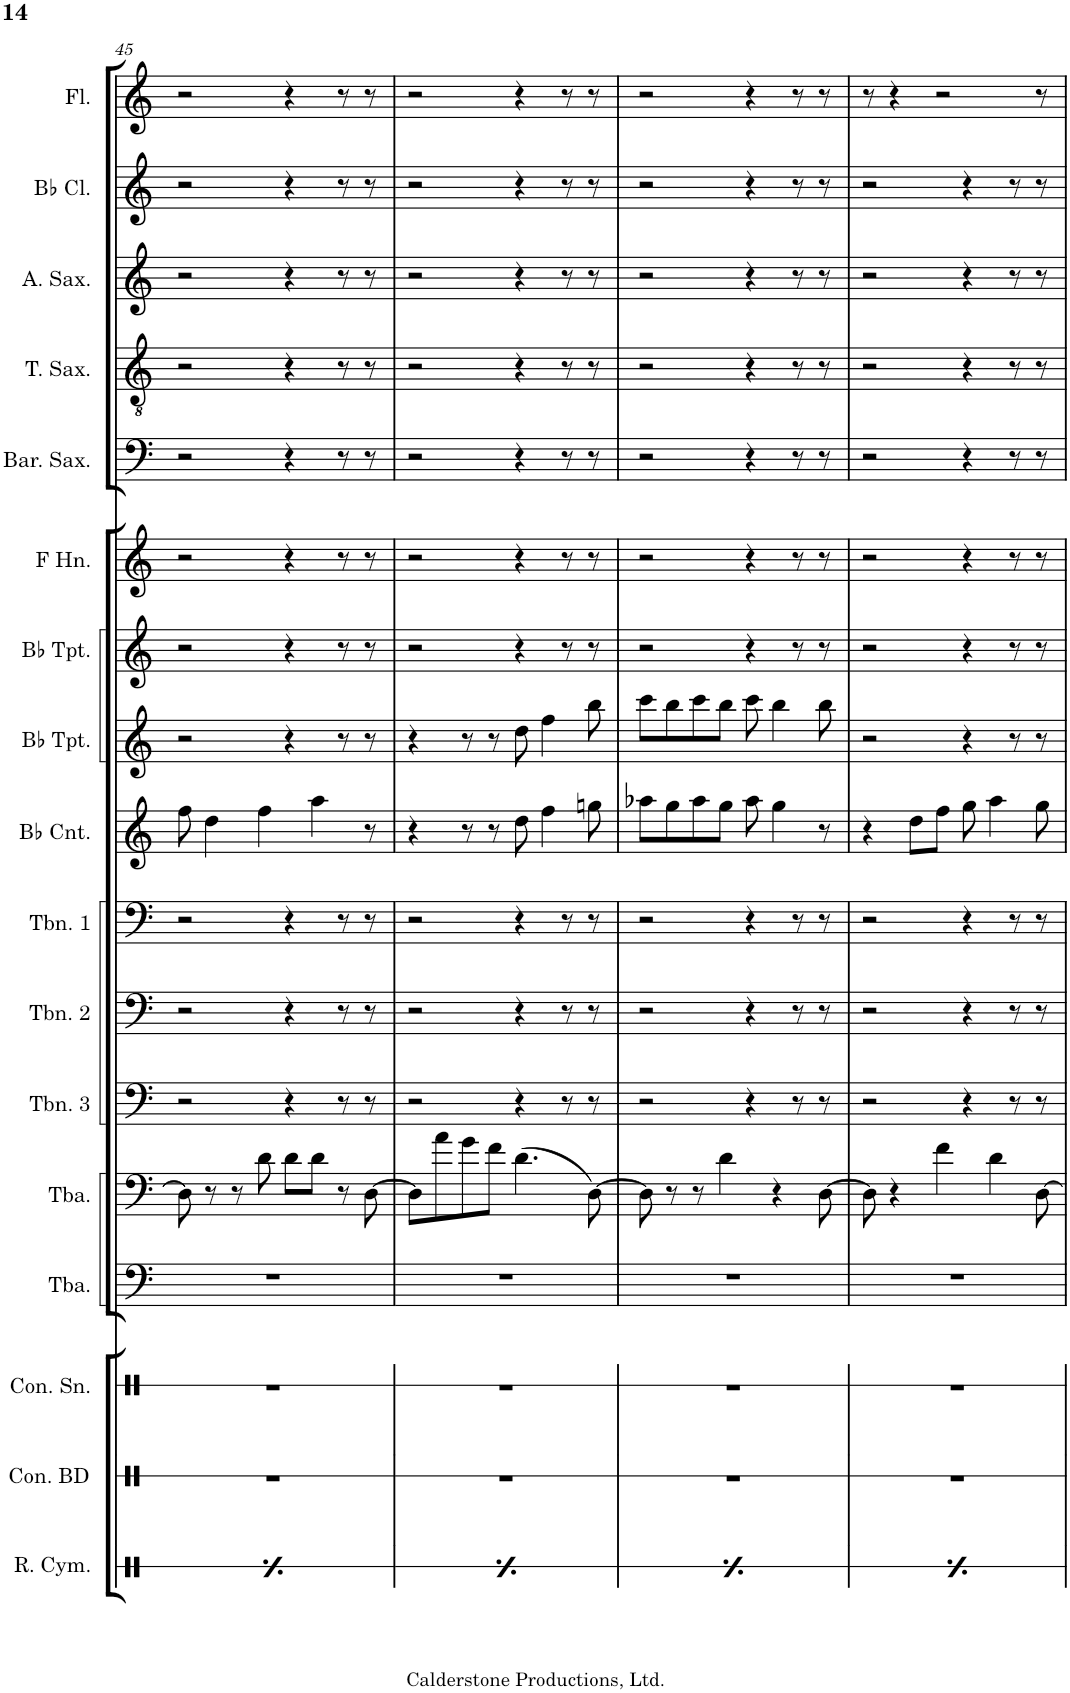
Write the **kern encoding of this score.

**kern	**kern	**kern	**kern	**kern	**kern	**kern	**kern	**kern	**kern	**kern	**kern	**kern	**kern	**kern	**kern	**kern
*part17	*part16	*part15	*part14	*part13	*part12	*part11	*part10	*part9	*part8	*part7	*part6	*part5	*part4	*part3	*part2	*part1
*staff17	*staff16	*staff15	*staff14	*staff13	*staff12	*staff11	*staff10	*staff9	*staff8	*staff7	*staff6	*staff5	*staff4	*staff3	*staff2	*staff1
*I"Ride Cymbal	*I"Concert Bass Drum	*I"Concert Snare Drum	*I"Tuba -2	*I"Tuba-1	*I"Trombone 3	*I"Trombone 2	*I"Trombone 1	*I"Bb Cornet	*I"Bb Trumpet	*I"Bb Trumpet	*I"Horn in F	*I"Baritone Saxophone	*I"Tenor Saxophone	*I"Alto Saxophone	*I"Bb Clarinet	*I"Flute
*I'R. Cym.	*I'Con. BD	*I'Con. Sn.	*I'Tba.	*I'Tba.	*I'Tbn. 3	*I'Tbn. 2	*I'Tbn. 1	*I'Bb Cnt.	*I'Bb Tpt.	*I'Bb Tpt.	*	*I'Bar. Sax.	*I'T. Sax.	*I'A. Sax.	*I'Bb Cl.	*I'Fl.
!!LO:PB:g=z
*clefX	*clefX	*clefX	*clefF4	*clefF4	*clefF4	*clefF4	*clefF4	*clefG2	*clefG2	*clefG2	*clefG2	*clefF4	*clefGv2	*clefG2	*clefG2	*clefG2
*	*	*	*	*	*	*	*	*ITrd1c2	*ITrd1c2	*ITrd1c2	*ITrd4c7	*ITrd12c21	*ITrd8c14	*ITrd5c9	*ITrd1c2	*ITrd4c7
*k[]	*k[]	*k[]	*k[]	*k[]	*k[]	*k[]	*k[]	*k[]	*k[]	*k[]	*k[]	*k[]	*k[]	*k[]	*k[]	*k[]
*M4/4	*M4/4	*M4/4	*M4/4	*M4/4	*M4/4	*M4/4	*M4/4	*M4/4	*M4/4	*M4/4	*M4/4	*M4/4	*M4/4	*M4/4	*M4/4	*M4/4
=45	=45	=45	=45	=45	=45	=45	=45	=45	=45	=45	=45	=45	=45	=45	=45	=45
8Re\L	1r	1r	1r	8D\]	2r	2r	2r	8ff\	2r	2r	2r	2r	2r	2r	2r	2r
8Re\	.	.	.	8r	.	.	.	4dd\	.	.	.	.	.	.	.	.
8Re\	.	.	.	8r	.	.	.	.	.	.	.	.	.	.	.	.
8Re\J	.	.	.	8d\	.	.	.	4ff\	.	.	.	.	.	.	.	.
8Re\L	.	.	.	8d\L	4r	4r	4r	.	4r	4r	4r	4r	4r	4r	4r	4r
8Re\	.	.	.	8d\J	.	.	.	4aa\	.	.	.	.	.	.	.	.
8Re\J	.	.	.	8r	8r	8r	8r	.	8r	8r	8r	8r	8r	8r	8r	8r
8ryy	.	.	.	[8D\	8r	8r	8r	8r	8r	8r	8r	8r	8r	8r	8r	8r
=46	=46	=46	=46	=46	=46	=46	=46	=46	=46	=46	=46	=46	=46	=46	=46	=46
8Re\L	1r	1r	1r	8D\L]	2r	2r	2r	4r	4r	2r	2r	2r	2r	2r	2r	2r
8Re\	.	.	.	8a\	.	.	.	.	.	.	.	.	.	.	.	.
8Re\	.	.	.	8g\	.	.	.	8r	8r	.	.	.	.	.	.	.
8Re\J	.	.	.	8f\J	.	.	.	8r	8r	.	.	.	.	.	.	.
8Re\L	.	.	.	(4.d\	4r	4r	4r	8dd\	8dd\	4r	4r	4r	4r	4r	4r	4r
8Re\	.	.	.	.	.	.	.	4ff\	4ff\	.	.	.	.	.	.	.
8Re\J	.	.	.	.	8r	8r	8r	.	.	8r	8r	8r	8r	8r	8r	8r
8ryy	.	.	.	[8D\)	8r	8r	8r	8ggn\	8bb\	8r	8r	8r	8r	8r	8r	8r
=47	=47	=47	=47	=47	=47	=47	=47	=47	=47	=47	=47	=47	=47	=47	=47	=47
8Re\L	1r	1r	1r	8D\]	2r	2r	2r	8aa-X\L	8ccc\L	2r	2r	2r	2r	2r	2r	2r
8Re\	.	.	.	8r	.	.	.	8gg\	8bb\	.	.	.	.	.	.	.
8Re\	.	.	.	8r	.	.	.	8aa-\	8ccc\	.	.	.	.	.	.	.
8Re\J	.	.	.	4d\	.	.	.	8gg\J	8bb\J	.	.	.	.	.	.	.
8Re\L	.	.	.	.	4r	4r	4r	8aa-\	8ccc\	4r	4r	4r	4r	4r	4r	4r
8Re\	.	.	.	4r	.	.	.	4gg\	4bb\	.	.	.	.	.	.	.
8Re\J	.	.	.	.	8r	8r	8r	.	.	8r	8r	8r	8r	8r	8r	8r
8ryy	.	.	.	[8D\	8r	8r	8r	8r	8bb\	8r	8r	8r	8r	8r	8r	8r
=48	=48	=48	=48	=48	=48	=48	=48	=48	=48	=48	=48	=48	=48	=48	=48	=48
8Re\L	1r	1r	1r	8D\]	2r	2r	2r	4r	2r	2r	2r	2r	2r	2r	2r	8r
8Re\	.	.	.	4r	.	.	.	.	.	.	.	.	.	.	.	4r
8Re\	.	.	.	.	.	.	.	8dd\L	.	.	.	.	.	.	.	.
8Re\J	.	.	.	4f\	.	.	.	8ff\J	.	.	.	.	.	.	.	2r
8Re\L	.	.	.	.	4r	4r	4r	8gg\	4r	4r	4r	4r	4r	4r	4r	.
8Re\	.	.	.	4d\	.	.	.	4aa\	.	.	.	.	.	.	.	.
8Re\J	.	.	.	.	8r	8r	8r	.	8r	8r	8r	8r	8r	8r	8r	.
8ryy	.	.	.	[8D\	8r	8r	8r	8gg\	8r	8r	8r	8r	8r	8r	8r	8r
=	=	=	=	=	=	=	=	=	=	=	=	=	=	=	=	=
*-	*-	*-	*-	*-	*-	*-	*-	*-	*-	*-	*-	*-	*-	*-	*-	*-
